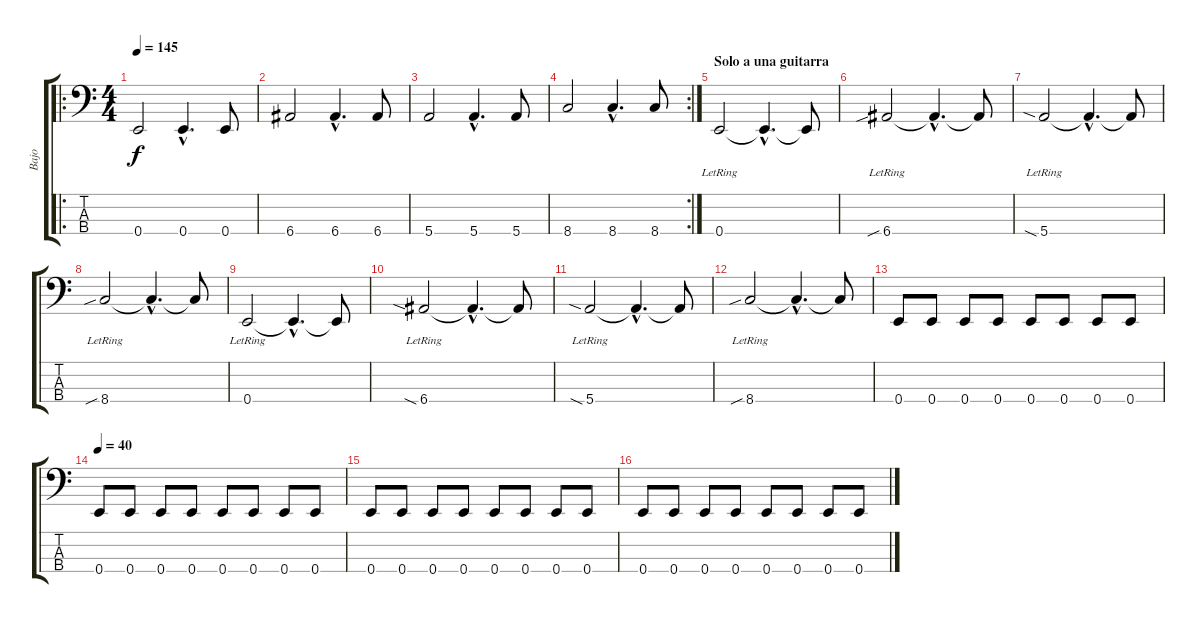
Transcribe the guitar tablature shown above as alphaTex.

\track ("Bajo" "Bajo") {instrument electricbassfinger}
\staff {score tabs}
\tuning (G2 D2 A1 E1) {hide}
\ro
\ts (4 4)
\tempo 145
\clef f4
\ks c
0.4.2{dy f} 0.4{hac}.4{d} 0.4.8 |
6.4.2 6.4{hac}.4{d} 6.4.8 |
5.4.2 5.4{hac}.4{d} 5.4.8 |
\rc 2
8.4.2 8.4{hac}.4{d} 8.4.8 |
\section ("" "Solo a una guitarra")
0.4{lr}.2 0.4{hac t}.4{d} 0.4{t}.8 |
6.4{sib lr}.2 6.4{hac t}.4{d} 6.4{t}.8 |
5.4{sia lr}.2 5.4{hac t}.4{d} 5.4{t}.8 |
8.4{sib lr}.2 8.4{hac t}.4{d} 8.4{t}.8 |
0.4{lr}.2 0.4{hac t}.4{d} 0.4{t}.8 |
6.4{sia lr}.2 6.4{hac t}.4{d} 6.4{t}.8 |
5.4{sia lr}.2 5.4{hac t}.4{d} 5.4{t}.8 |
8.4{sib lr}.2 8.4{hac t}.4{d} 8.4{t}.8 |
0.4.8 0.4.8 0.4.8 0.4.8 0.4.8 0.4.8 0.4.8 0.4.8 |
\tempo 40
0.4.8 0.4.8 0.4.8 0.4.8 0.4.8 0.4.8 0.4.8 0.4.8 |
0.4.8 0.4.8 0.4.8 0.4.8 0.4.8 0.4.8 0.4.8 0.4.8 |
0.4.8 0.4.8 0.4.8 0.4.8 0.4.8 0.4.8 0.4.8 0.4.8
